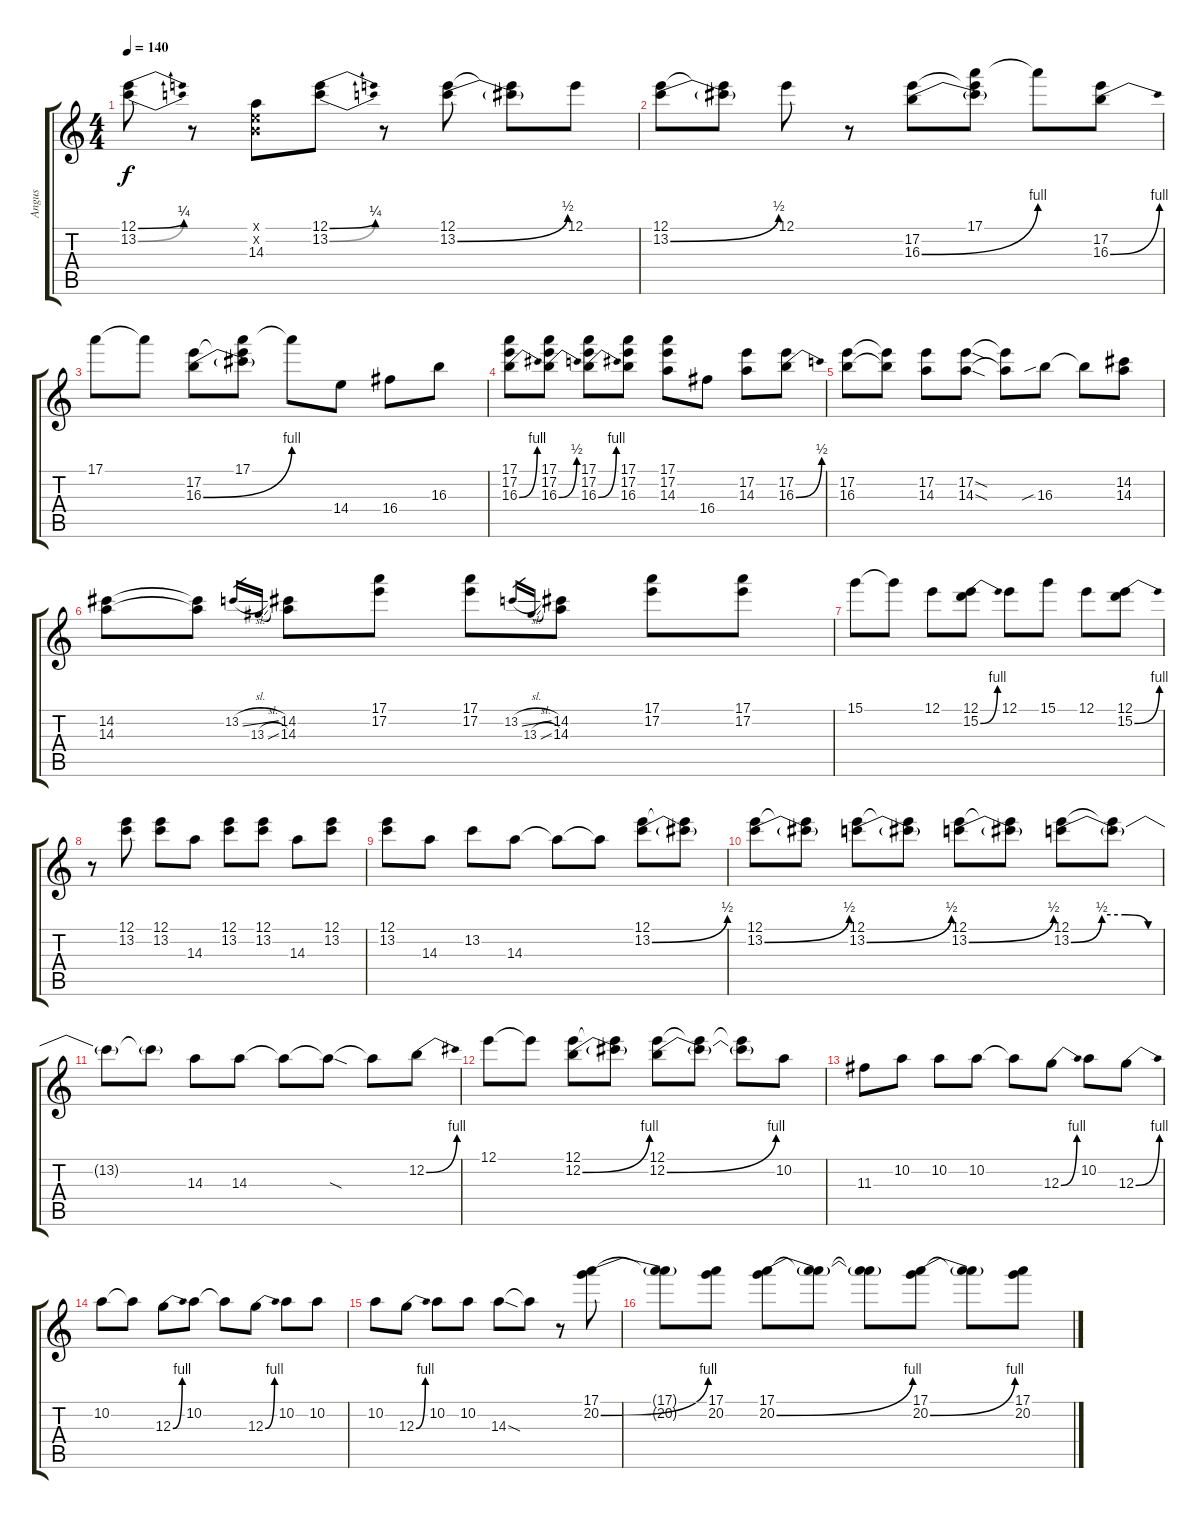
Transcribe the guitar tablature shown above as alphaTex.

\track ("Angus" "Angus") {instrument overdrivenguitar}
\staff {score tabs}
\tuning (E4 B3 G3 D3 A2 E2) {hide}
\ts (4 4)
\tempo 140
\clef g2
\ks c
(12.1{be (bend 0 0 60 1)} 13.2{be (bend 0 0 60 1)}).8{dy f} r.8 (0.1{x} 0.2{x} 14.3).8 (12.1{be (bend 0 0 60 1)} 13.2{be (bend 0 0 60 1)}).8 r.8 (12.1 13.2{be (bend 0 0 60 2)}).8 (12.1{t} 13.2{t}).8 12.1.8 |
(12.1 13.2{be (bend 0 0 60 2)}).8 (12.1{t} 13.2{t}).8 12.1.8 r.8 (17.2 16.3{be (bend 0 0 60 4)}).8 (17.1 17.2{t} 16.3{t}).8 17.1{t}.8 (17.2 16.3{be (bend 0 0 60 4)}).8 |
17.1.8 17.1{t}.8 (17.2 16.3{be (bend 0 0 60 4)}).8 (17.1 17.2{t} 16.3{t}).8 17.1{t}.8 14.4.8 16.4.8 16.3.8 |
(17.1 17.2 16.3{be (bend 0 0 60 4)}).8 (17.1 17.2 16.3{be (bend 0 0 60 2)}).8 (17.1 17.2 16.3{be (bend 0 0 60 4)}).8 (17.1 17.2 16.3).8 (17.1 17.2 14.3).8 16.4.8 (17.2 14.3).8 (17.2 16.3{be (bend 0 0 60 2)}).8 |
(17.2 16.3).8 (17.2{t} 16.3{t}).8 (17.2 14.3).8 (17.2{sod} 14.3{sod}).8 (17.2{t} 14.3{t}).8 16.3{sib}.8 16.3{t}.8 (14.2 14.3).8 |
(14.2 14.3).8 (14.2{t} 14.3{t}).8 13.2{sl}.16{gr} 13.3{sl}.16{gr} (14.2 14.3).8 (17.1 17.2).8 (17.1 17.2).8 13.2{sl}.16{gr} 13.3{sl}.16{gr} (14.2 14.3).8 (17.1 17.2).8 (17.1 17.2).8 |
15.1.8 15.1{t}.8 12.1.8 (12.1 15.2{be (bend 0 0 60 4)}).8 12.1.8 15.1.8 12.1.8 (12.1 15.2{be (bend 0 0 60 4)}).8 |
r.8 (12.1 13.2).8 (12.1 13.2).8 14.3.8 (12.1 13.2).8 (12.1 13.2).8 14.3.8 (12.1 13.2).8 |
(12.1 13.2).8 14.3.8 13.2.8 14.3.8 14.3{t}.8 14.3{t}.8 (12.1 13.2{be (bend 0 0 60 2)}).8 (12.1{t} 13.2{t}).8 |
(12.1 13.2{be (bend 0 0 60 2)}).8 (12.1{t} 13.2{t}).8 (12.1 13.2{be (bend 0 0 60 2)}).8 (12.1{t} 13.2{t}).8 (12.1 13.2{be (bend 0 0 60 2)}).8 (12.1{t} 13.2{t}).8 (12.1 13.2{be (custom 0 0 20 2 35 2 50 0 60 0)}).8 (12.1{t} 13.2{t}).8 |
13.2{t}.8 13.2{t}.8 14.3.8 14.3.8 14.3{t}.8 14.3{sod t}.8 14.3{t}.8 12.2{be (bend 0 0 60 4)}.8 |
12.1.8 12.1{t}.8 (12.1 12.2{be (bend 0 0 60 4)}).8 (12.1{t} 12.2{t}).8 (12.1 12.2{be (bend 0 0 60 4)}).8 (12.1{t} 12.2{t}).8 (12.1{t} 12.2{t}).8 10.2.8 |
11.3.8 10.2.8 10.2.8 10.2.8 10.2{t}.8 12.3{be (bend 0 0 60 4)}.8 10.2.8 12.3{be (bend 0 0 60 4)}.8 |
10.2.8 10.2{t}.8 12.3{be (bend 0 0 60 4)}.8 10.2.8 10.2{t}.8 12.3{be (bend 0 0 60 4)}.8 10.2.8 10.2.8 |
10.2.8 12.3{be (bend 0 0 60 4)}.8 10.2.8 10.2.8 14.3{sod}.8 14.3{t}.8 r.8 (17.1 20.2{be (bend 0 0 60 4)}).8 |
(17.1{t} 20.2{t}).8 (17.1 20.2).8 (17.1 20.2{be (bend 0 0 60 4)}).8 (17.1{t} 20.2{t}).8 (17.1{t} 20.2{t}).8 (17.1 20.2{be (bend 0 0 60 4)}).8 (17.1{t} 20.2{t}).8 (17.1 20.2).8
